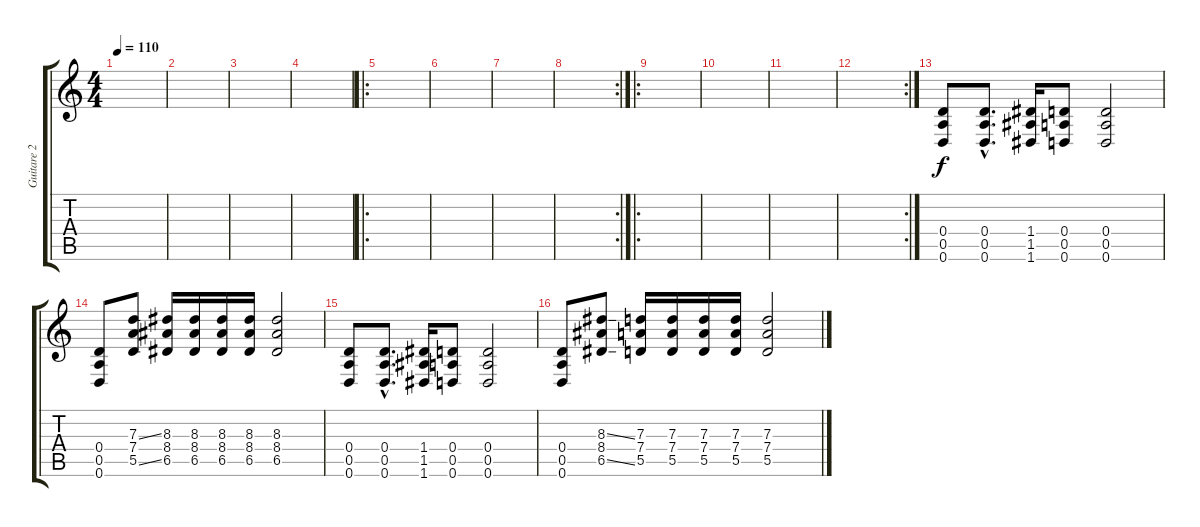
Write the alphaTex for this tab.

\track ("Guitare 2 (disto)" "Guitare 2 ") {instrument overdrivenguitar}
\staff {score tabs}
\tuning (E4 B3 G3 D3 A2 D2) {hide}
\ts (4 4)
\tempo 110
\clef g2
\ks c
|
|
|
|
\ro
|
|
|
\rc 2
|
\ro
|
|
|
\rc 2
|
(0.4 0.5 0.6).8 (0.4{hac} 0.5{hac} 0.6{hac}).8{d} (1.4 1.5 1.6).16 (0.4 0.5 0.6).8 (0.4 0.5 0.6).2 |
(0.4 0.5 0.6).8 (7.3{ss} 7.4 5.5{ss}).8 (8.3 8.4 6.5).16 (8.3 8.4 6.5).16 (8.3 8.4 6.5).16 (8.3 8.4 6.5).16 (8.3 8.4 6.5).2 |
(0.4 0.5 0.6).8 (0.4{hac} 0.5{hac} 0.6{hac}).8{d} (1.4 1.5 1.6).16 (0.4 0.5 0.6).8 (0.4 0.5 0.6).2 |
(0.4 0.5 0.6).8 (8.3{ss} 8.4 6.5{ss}).8 (7.3 7.4 5.5).16 (7.3 7.4 5.5).16 (7.3 7.4 5.5).16 (7.3 7.4 5.5).16 (7.3 7.4 5.5).2
